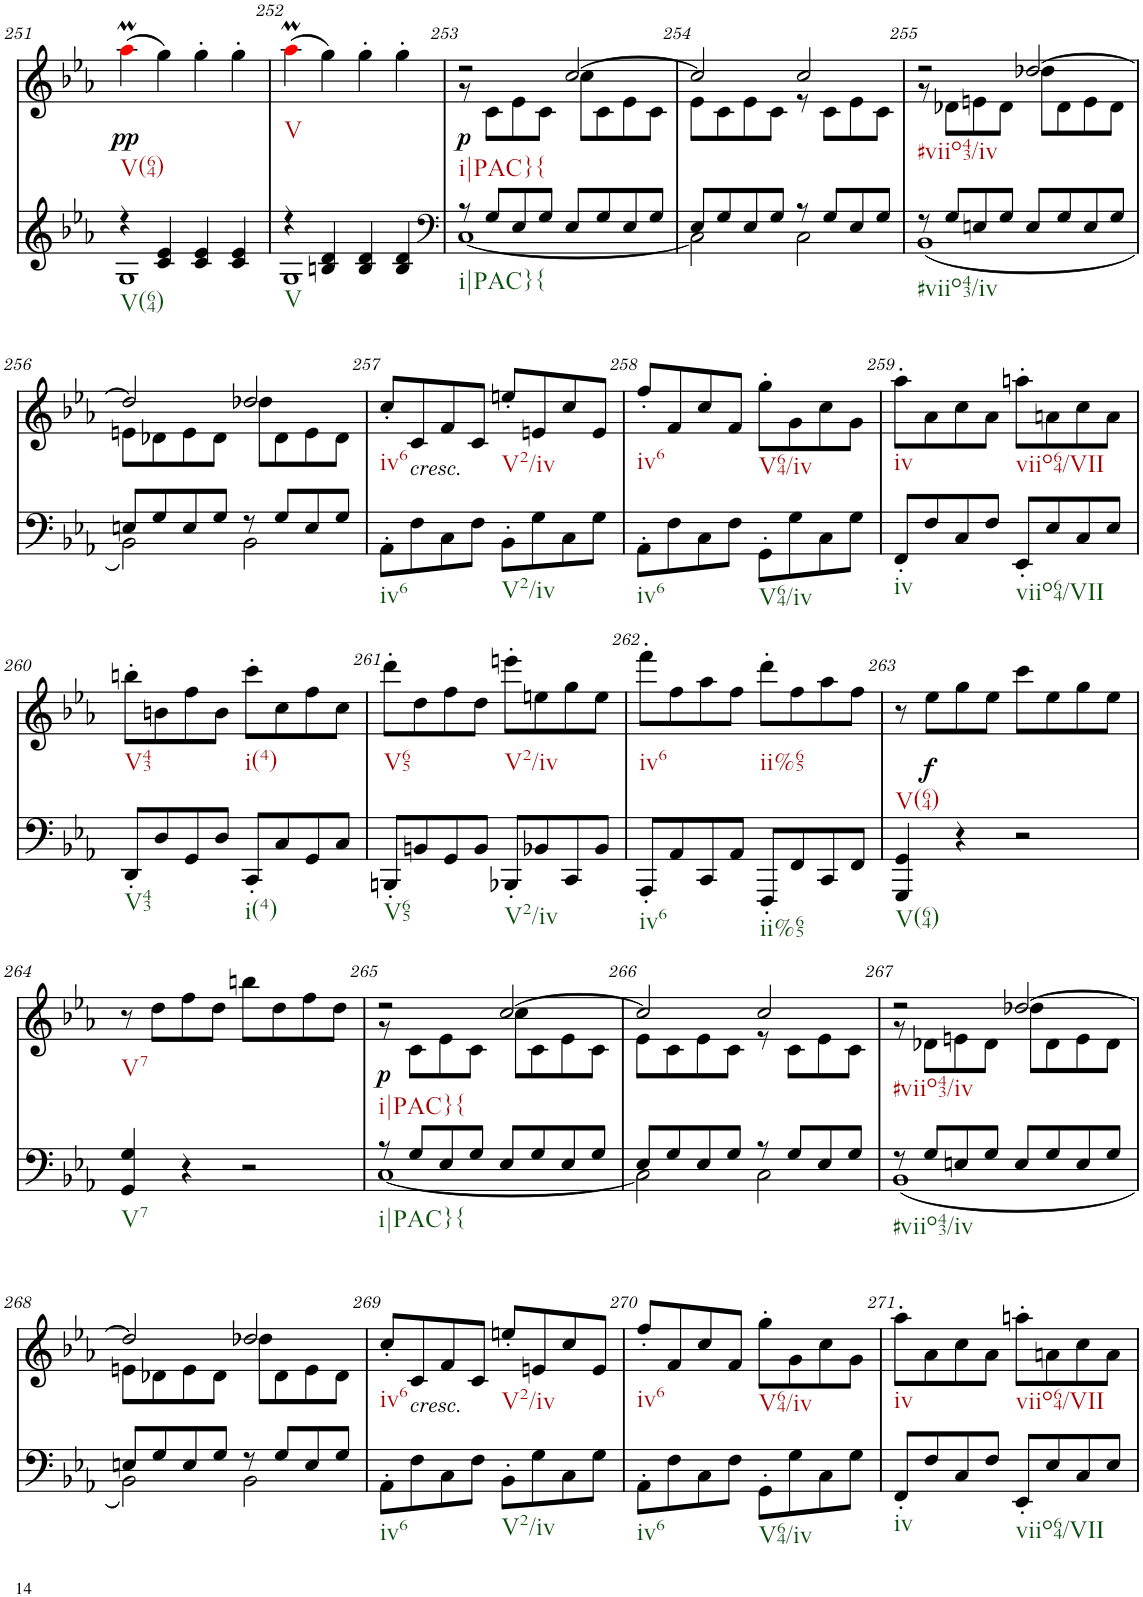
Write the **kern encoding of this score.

**kern	**kern	**text	**dynam
*part2	*part1	*part1	*part1
*staff2	*staff1	*staff1	*staff1
*I"piano	*I"piano	*	*
*I'Pno	*I'Pno	*	*
!!LO:PB:g=z
*clefG2	*clefG2	*	*
*k[b-e-a-]	*k[b-e-a-]	*	*
*M2/2	*M2/2	*	*
*met(c|)	*met(c|)	*	*
=251	=251	=251	=251
*^	*	*	*
!	!	!	!LO:LY:b	!LO:DY:b
4r	1G	(4aa-Mi\	pp	pp
4c/ 4e-/	.	4gg\)	.	.
4c/ 4e-/	.	4gg'\	.	.
4c/ 4e-/	.	4gg'\	.	.
=252	=252	=252	=252	=252
4r	1G	(4aa-Mi\	.	.
4Bn/ 4d/	.	4gg\)	.	.
4B/ 4d/	.	4gg'\	.	.
4B/ 4d/	.	4gg'\	.	.
=253	=253	=253	=253	=253
*clefF4	*	*	*	*
*	*	*^	*	*
!	!	!	!	!	!LO:DY:b
8r	[1C	2r	8r	.	p
!	!	!	!	!LO:LY:b	!
8G/L	.	.	8c\L	p	.
8E-/	.	.	8e-\	.	.
8G/J	.	.	8c\J	.	.
8E-/L	.	[2cc/	8cc\L	.	.
8G/	.	.	8c\	.	.
8E-/	.	.	8e-\	.	.
8G/J	.	.	8c\J	.	.
=254	=254	=254	=254	=254	=254
8E-/L	2C\]	2cc/]	8e-\L	.	.
8G/	.	.	8c\	.	.
8E-/	.	.	8e-\	.	.
8G/J	.	.	8c\J	.	.
8r	2C\	2cc/	8r	.	.
8G/L	.	.	8c\L	.	.
8E-/	.	.	8e-\	.	.
8G/J	.	.	8c\J	.	.
=255	=255	=255	=255	=255	=255
8r	(1BB-	2r	8r	.	.
8G/L	.	.	8d-X\L	.	.
8En/	.	.	8en\	.	.
8G/J	.	.	8d-\J	.	.
8E/L	.	[2dd-X/	8dd-\L	.	.
8G/	.	.	8d-\	.	.
8E/	.	.	8e\	.	.
8G/J	.	.	8d-\J	.	.
!!LO:LB:g=z	!!
=256	=256	=256	=256	=256	=256
8En/L	2BB-\)	2dd-/]	8en\L	.	.
8G/	.	.	8d-X\	.	.
8E/	.	.	8e\	.	.
8G/J	.	.	8d-\J	.	.
8r	2BB-\	2dd-X/	8dd-\L	.	.
8G/L	.	.	8d-\	.	.
8E/	.	.	8e\	.	.
8G/J	.	.	8d-\J	.	.
*v	*v	*	*	*	*
*	*v	*v	*	*
=257	=257	=257	=257
8AA-'\L	8cc'/L	.	.
!	!LO:TX:b:i:t=cresc.	!	!
8F\	8c/	.	.
8C\	8f/	.	.
8F\J	8c/J	.	.
8BB-'\L	8een'/L	.	.
8G\	8en/	.	.
8C\	8cc/	.	.
8G\J	8e/J	.	.
=258	=258	=258	=258
8AA-'\L	8ff'/L	.	.
8F\	8f/	.	.
8C\	8cc/	.	.
8F\J	8f/J	.	.
8GG'\L	8gg'\L	.	.
8G\	8g\	.	.
8C\	8cc\	.	.
8G\J	8g\J	.	.
=259	=259	=259	=259
8FF'/L	8aa-'\L	.	.
8F/	8a-\	.	.
8C/	8cc\	.	.
8F/J	8a-\J	.	.
8EE-'/L	8aan'\L	.	.
8E-/	8an\	.	.
8C/	8cc\	.	.
8E-/J	8a\J	.	.
!!LO:LB:g=z
=260	=260	=260	=260
8DD'/L	8bbn'\L	.	.
8D/	8bn\	.	.
8GG/	8ff\	.	.
8D/J	8b\J	.	.
8CC'/L	8ccc'\L	.	.
8C/	8cc\	.	.
8GG/	8ff\	.	.
8C/J	8cc\J	.	.
=261	=261	=261	=261
8BBBn'/L	8ddd'\L	.	.
8BBn/	8dd\	.	.
8GG/	8ff\	.	.
8BB/J	8dd\J	.	.
8BBB-X'/L	8eeen'\L	.	.
8BB-X/	8een\	.	.
8CC/	8gg\	.	.
8BB-/J	8ee\J	.	.
=262	=262	=262	=262
8AAA-'/L	8fff'\L	.	.
8AA-/	8ff\	.	.
8CC/	8aa-\	.	.
8AA-/J	8ff\J	.	.
8FFF'/L	8ddd'\L	.	.
8FF/	8ff\	.	.
8CC/	8aa-\	.	.
8FF/J	8ff\J	.	.
=263	=263	=263	=263
4GGG/ 4GG/	8r	.	.
!	!	!LO:LY:b	!LO:DY:b
.	8ee-\L	f	f
4r	8gg\	.	.
.	8ee-\J	.	.
2r	8ccc\L	.	.
.	8ee-\	.	.
.	8gg\	.	.
.	8ee-\J	.	.
!!LO:LB:g=z
=264	=264	=264	=264
4GG/ 4G/	8r	.	.
.	8dd\L	.	.
4r	8ff\	.	.
.	8dd\J	.	.
2r	8bbn\L	.	.
.	8dd\	.	.
.	8ff\	.	.
.	8dd\J	.	.
=265	=265	=265	=265
*^	*^	*	*
!	!	!	!	!	!LO:DY:b
8r	[1C	2r	8r	.	p
!	!	!	!	!LO:LY:b	!
8G/L	.	.	8c\L	p	.
8E-/	.	.	8e-\	.	.
8G/J	.	.	8c\J	.	.
8E-/L	.	[2cc/	8cc\L	.	.
8G/	.	.	8c\	.	.
8E-/	.	.	8e-\	.	.
8G/J	.	.	8c\J	.	.
=266	=266	=266	=266	=266	=266
8E-/L	2C\]	2cc/]	8e-\L	.	.
8G/	.	.	8c\	.	.
8E-/	.	.	8e-\	.	.
8G/J	.	.	8c\J	.	.
8r	2C\	2cc/	8r	.	.
8G/L	.	.	8c\L	.	.
8E-/	.	.	8e-\	.	.
8G/J	.	.	8c\J	.	.
=267	=267	=267	=267	=267	=267
8r	(1BB-	2r	8r	.	.
8G/L	.	.	8d-X\L	.	.
8En/	.	.	8en\	.	.
8G/J	.	.	8d-\J	.	.
8E/L	.	[2dd-X/	8dd-\L	.	.
8G/	.	.	8d-\	.	.
8E/	.	.	8e\	.	.
8G/J	.	.	8d-\J	.	.
!!LO:LB:g=z	!!
=268	=268	=268	=268	=268	=268
8En/L	2BB-\)	2dd-/]	8en\L	.	.
8G/	.	.	8d-X\	.	.
8E/	.	.	8e\	.	.
8G/J	.	.	8d-\J	.	.
8r	2BB-\	2dd-X/	8dd-\L	.	.
8G/L	.	.	8d-\	.	.
8E/	.	.	8e\	.	.
8G/J	.	.	8d-\J	.	.
*v	*v	*	*	*	*
*	*v	*v	*	*
=269	=269	=269	=269
8AA-'\L	8cc'/L	.	.
!	!LO:TX:b:i:t=cresc.	!	!
8F\	8c/	.	.
8C\	8f/	.	.
8F\J	8c/J	.	.
8BB-'\L	8een'/L	.	.
8G\	8en/	.	.
8C\	8cc/	.	.
8G\J	8e/J	.	.
=270	=270	=270	=270
8AA-'\L	8ff'/L	.	.
8F\	8f/	.	.
8C\	8cc/	.	.
8F\J	8f/J	.	.
8GG'\L	8gg'\L	.	.
8G\	8g\	.	.
8C\	8cc\	.	.
8G\J	8g\J	.	.
=271	=271	=271	=271
8FF'/L	8aa-'\L	.	.
8F/	8a-\	.	.
8C/	8cc\	.	.
8F/J	8a-\J	.	.
8EE-'/L	8aan'\L	.	.
8E-/	8an\	.	.
8C/	8cc\	.	.
8E-/J	8a\J	.	.
=	=	=	=
*-	*-	*-	*-
